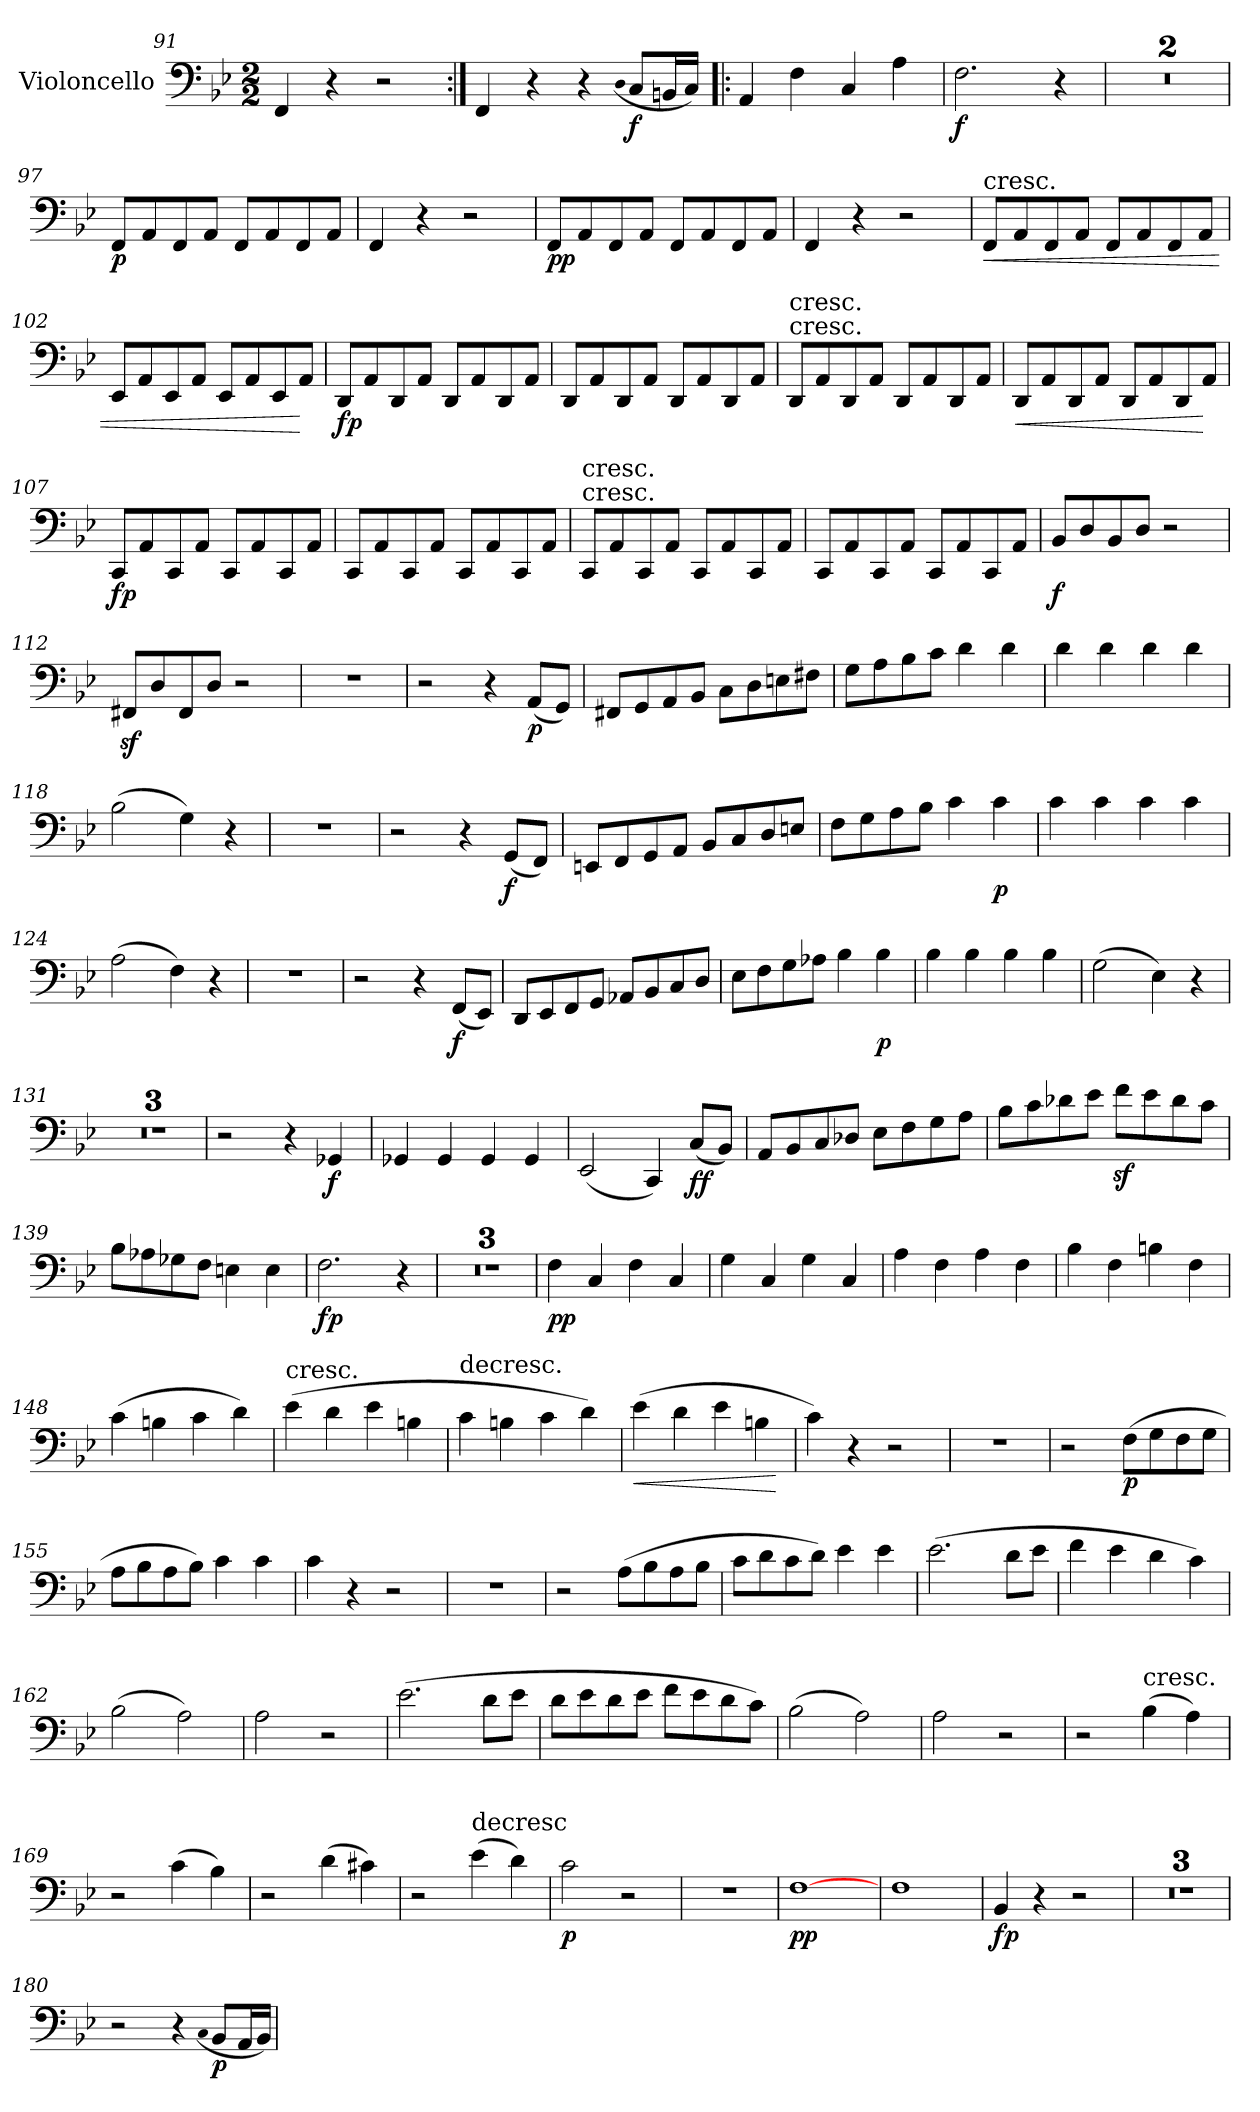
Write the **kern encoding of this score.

**kern	**dynam
*part1	*part1
*staff1	*staff1
*I"Violoncello	*
*I'Vc	*
*clefF4	*
*k[b-e-]	*
*B-:	*
*M2/2	*
=91	=91
4FF	.
4r	.
2r	.
=92:|!	=92:|!
4FF	.
4r	.
4r	.
(qqD	.
8C/L	f
16BBn/L	.
16C/JJ)	.
=93!|:	=93!|:
4AA	.
4F	.
4C	.
4A	.
=94	=94
2.F	f
4r	.
=95	=95
1r	.
=96	=96
1r	.
=97	=97
8FF/L	p
8AA/	.
8FF/	.
8AA/J	.
8FF/L	.
8AA/	.
8FF/	.
8AA/J	.
=98	=98
4FF	.
4r	.
2r	.
=99	=99
8FF/L	pp
8AA/	.
8FF/	.
8AA/J	.
8FF/L	.
8AA/	.
8FF/	.
8AA/J	.
=100	=100
4FF	.
4r	.
2r	.
=101	=101
!LO:TX:a:t=cresc.	!
!	!LO:HP:b
8FF/L	<
8AA/	.
8FF/	.
8AA/J	.
8FF/L	.
8AA/	.
8FF/	.
8AA/J	.
=102	=102
8EE-/L	.
8AA/	.
8EE-/	.
8AA/J	.
8EE-/L	.
8AA/	.
8EE-/	.
8AA/J	[
=103	=103
8DD/L	fp
8AA/	.
8DD/	.
8AA/J	.
8DD/L	.
8AA/	.
8DD/	.
8AA/J	.
=104	=104
8DD/L	.
8AA/	.
8DD/	.
8AA/J	.
8DD/L	.
8AA/	.
8DD/	.
8AA/J	.
=105	=105
!LO:TX:t=cresc.	!
!LO:TX:a:t=cresc.	!
8DD/L	.
8AA/	.
8DD/	.
8AA/J	.
8DD/L	.
8AA/	.
8DD/	.
8AA/J	.
=106	=106
!	!LO:HP:b
8DD/L	<
8AA/	.
8DD/	.
8AA/J	.
8DD/L	.
8AA/	.
8DD/	.
8AA/J	[
=107	=107
8CC/L	fp
8AA/	.
8CC/	.
8AA/J	.
8CC/L	.
8AA/	.
8CC/	.
8AA/J	.
=108	=108
8CC/L	.
8AA/	.
8CC/	.
8AA/J	.
8CC/L	.
8AA/	.
8CC/	.
8AA/J	.
=109	=109
!LO:TX:t=cresc.	!
!LO:TX:a:t=cresc.	!
8CC/L	.
8AA/	.
8CC/	.
8AA/J	.
8CC/L	.
8AA/	.
8CC/	.
8AA/J	.
=110	=110
8CC/L	.
8AA/	.
8CC/	.
8AA/J	.
8CC/L	.
8AA/	.
8CC/	.
8AA/J	.
=111	=111
8BB-/L	f
8D/	.
8BB-/	.
8D/J	.
2r	.
=112	=112
8FF#Xz/L	.
8D/	.
8FF#/	.
8D/J	.
2r	.
=113	=113
1r	.
=114	=114
2r	.
4r	.
(8AA/L	p
8GG/J)	.
=115	=115
8FF#X/L	.
8GG/	.
8AA/	.
8BB-/J	.
8C\L	.
8D\	.
8En\	.
8F#X\J	.
=116	=116
8G\L	.
8A\	.
8B-\	.
8c\J	.
4d	.
4d	.
=117	=117
4d	.
4d	.
4d	.
4d	.
=118	=118
(2B-	.
4G)	.
4r	.
=119	=119
1r	.
=120	=120
2r	.
4r	.
(8GG/L	f
8FF/J)	.
=121	=121
8EEn/L	.
8FF/	.
8GG/	.
8AA/J	.
8BB-/L	.
8C/	.
8D/	.
8En/J	.
=122	=122
8F\L	.
8G\	.
8A\	.
8B-\J	.
4c	.
4c	p
=123	=123
4c	.
4c	.
4c	.
4c	.
=124	=124
(2A	.
4F)	.
4r	.
=125	=125
1r	.
=126	=126
2r	.
4r	.
(8FF/L	f
8EE-/J)	.
=127	=127
8DD/L	.
8EE-/	.
8FF/	.
8GG/J	.
8AA-X/L	.
8BB-/	.
8C/	.
8D/J	.
=128	=128
8E-\L	.
8F\	.
8G\	.
8A-X\J	.
4B-	.
4B-	p
=129	=129
4B-	.
4B-	.
4B-	.
4B-	.
=130	=130
(2G	.
4E-)	.
4r	.
=131	=131
1r	.
=132	=132
1r	.
=133	=133
1r	.
=134	=134
2r	.
4r	.
4GG-X	f
=135	=135
4GG-X	.
4GG-	.
4GG-	.
4GG-	.
=136	=136
(2EE-	.
4CC)	.
(8C/L	ff
8BB-/J)	.
=137	=137
8AA/L	.
8BB-/	.
8C/	.
8D-X/J	.
8E-\L	.
8F\	.
8G\	.
8A\J	.
=138	=138
8B-\L	.
8c\	.
8d-X\	.
8e-\J	.
8fz\L	.
8e-\	.
8d-\	.
8c\J	.
=139	=139
8B-\L	.
8A-X\	.
8G-X\	.
8F\J	.
4En	.
4E	.
=140	=140
2.F	fp
4r	.
=141	=141
1r	.
=142	=142
1r	.
=143	=143
1r	.
=144	=144
4F	pp
4C	.
4F	.
4C	.
=145	=145
4G	.
4C	.
4G	.
4C	.
=146	=146
4A	.
4F	.
4A	.
4F	.
=147	=147
4B-	.
4F	.
4Bn	.
4F	.
=148	=148
(4c	.
4Bn	.
4c	.
4d)	.
=149	=149
!LO:TX:t=cresc.	!
(4e-	.
4d	.
4e-	.
4Bn	.
=150	=150
!LO:TX:t=decresc.	!
4c	.
4Bn	.
4c	.
4d)	.
=151	=151
!	!LO:HP:b
(4e-	<
4d	.
4e-	.
4Bn	.
.	[
=152	=152
4c)	.
4r	.
2r	.
=153	=153
1r	.
=154	=154
2r	.
(8F\L	p
8G\	.
8F\	.
8G\J	.
=155	=155
8A\L	.
8B-\	.
8A\	.
8B-\J)	.
4c	.
4c	.
=156	=156
4c	.
4r	.
2r	.
=157	=157
1r	.
=158	=158
2r	.
(8A\L	.
8B-\	.
8A\	.
8B-\J	.
=159	=159
8c\L	.
8d\	.
8c\	.
8d\J)	.
4e-	.
4e-	.
=160	=160
(2.e-	.
8d\L	.
8e-\J	.
=161	=161
4f	.
4e-	.
4d	.
4c)	.
=162	=162
(2B-	.
2A)	.
=163	=163
2A	.
2r	.
=164	=164
(2.e-	.
8d\L	.
8e-\J	.
=165	=165
8d\L	.
8e-\	.
8d\	.
8e-\J	.
8f\L	.
8e-\	.
8d\	.
8c\J)	.
=166	=166
(2B-	.
2A)	.
=167	=167
2A	.
2r	.
=168	=168
2r	.
!LO:TX:a:t=cresc.	!
(4B-	.
4A)	.
=169	=169
2r	.
(4c	.
4B-)	.
=170	=170
2r	.
(4d	.
4c#X)	.
=171	=171
2r	.
!LO:TX:a:t=decresc	!
(4e-	.
4d)	.
=172	=172
2c	p
2r	.
=173	=173
1r	.
=174	=174
[1F	pp
=175	=175
1F	.
=176	=176
4BB-	fp
4r	.
2r	.
=177	=177
1r	.
=178	=178
1r	.
=179	=179
1r	.
=180	=180
2r	.
4r	.
(qqC	.
8BB-/L	p
16AA/L	.
16BB-/JJ)	.
=	=
*-	*-
